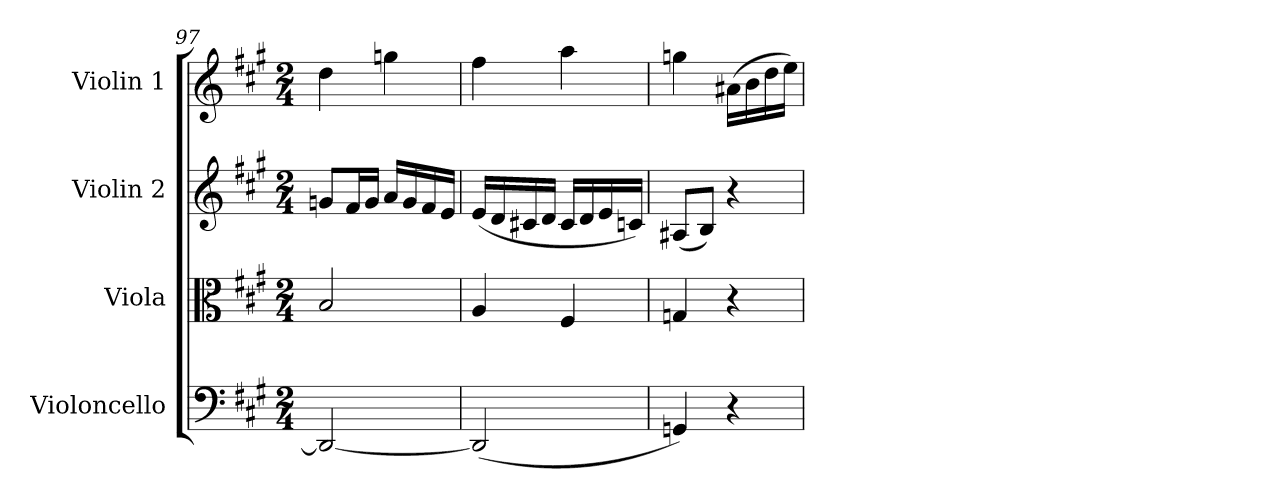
**kern	**kern	**kern	**kern
*part4	*part3	*part2	*part1
*staff4	*staff3	*staff2	*staff1
*I"Violoncello	*I"Viola	*I"Violin 2	*I"Violin 1
*I'Vc	*I'Vla	*I'Vln	*I'Vln
*clefF4	*clefC3	*clefG2	*clefG2
*k[f#c#g#]	*k[f#c#g#]	*k[f#c#g#]	*k[f#c#g#]
*M2/4	*M2/4	*M2/4	*M2/4
=97	=97	=97	=97
2DD/_	2B/	8gn/L	4dd\
.	.	16f#/L	.
.	.	16g/JJ	.
.	.	16a/LL	4ggn\
.	.	16g/	.
.	.	16f#/	.
.	.	16e/JJ	.
=98	=98	=98	=98
(2DD/]	4A/	(16e/LL	4ff#\
.	.	16d/	.
.	.	16c#X/	.
.	.	16d/JJ	.
.	4F#/	16c#/LL	4aa\
.	.	16d/	.
.	.	16e/	.
.	.	16cn/JJ)	.
!!LO:LB:g=z
=99	=99	=99	=99
4GGn/)	4Gn/	(8A#X/L	4ggn\
.	.	8B/J)	.
4r	4r	4r	(16a#X\LL
.	.	.	16b\
.	.	.	16dd\
.	.	.	16ee\JJ)
=	=	=	=
*-	*-	*-	*-
